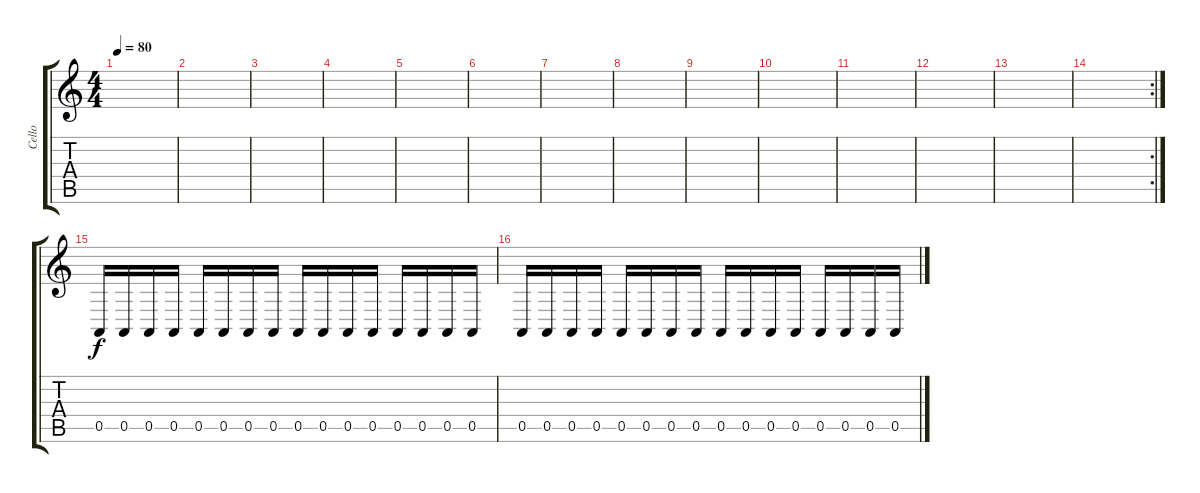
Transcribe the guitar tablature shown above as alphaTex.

\track ("Cello" "Cello") {instrument cello}
\staff {score tabs}
\tuning (E4 B3 G3 D3 A2 E2) {hide}
\ts (4 4)
\tempo 80
\clef g2
\ks c
|
|
|
|
|
|
|
|
|
|
|
|
|
\rc 2
|
0.5.16 0.5.16 0.5.16 0.5.16 0.5.16 0.5.16 0.5.16 0.5.16 0.5.16 0.5.16 0.5.16 0.5.16 0.5.16 0.5.16 0.5.16 0.5.16 |
0.5.16 0.5.16 0.5.16 0.5.16 0.5.16 0.5.16 0.5.16 0.5.16 0.5.16 0.5.16 0.5.16 0.5.16 0.5.16 0.5.16 0.5.16 0.5.16
